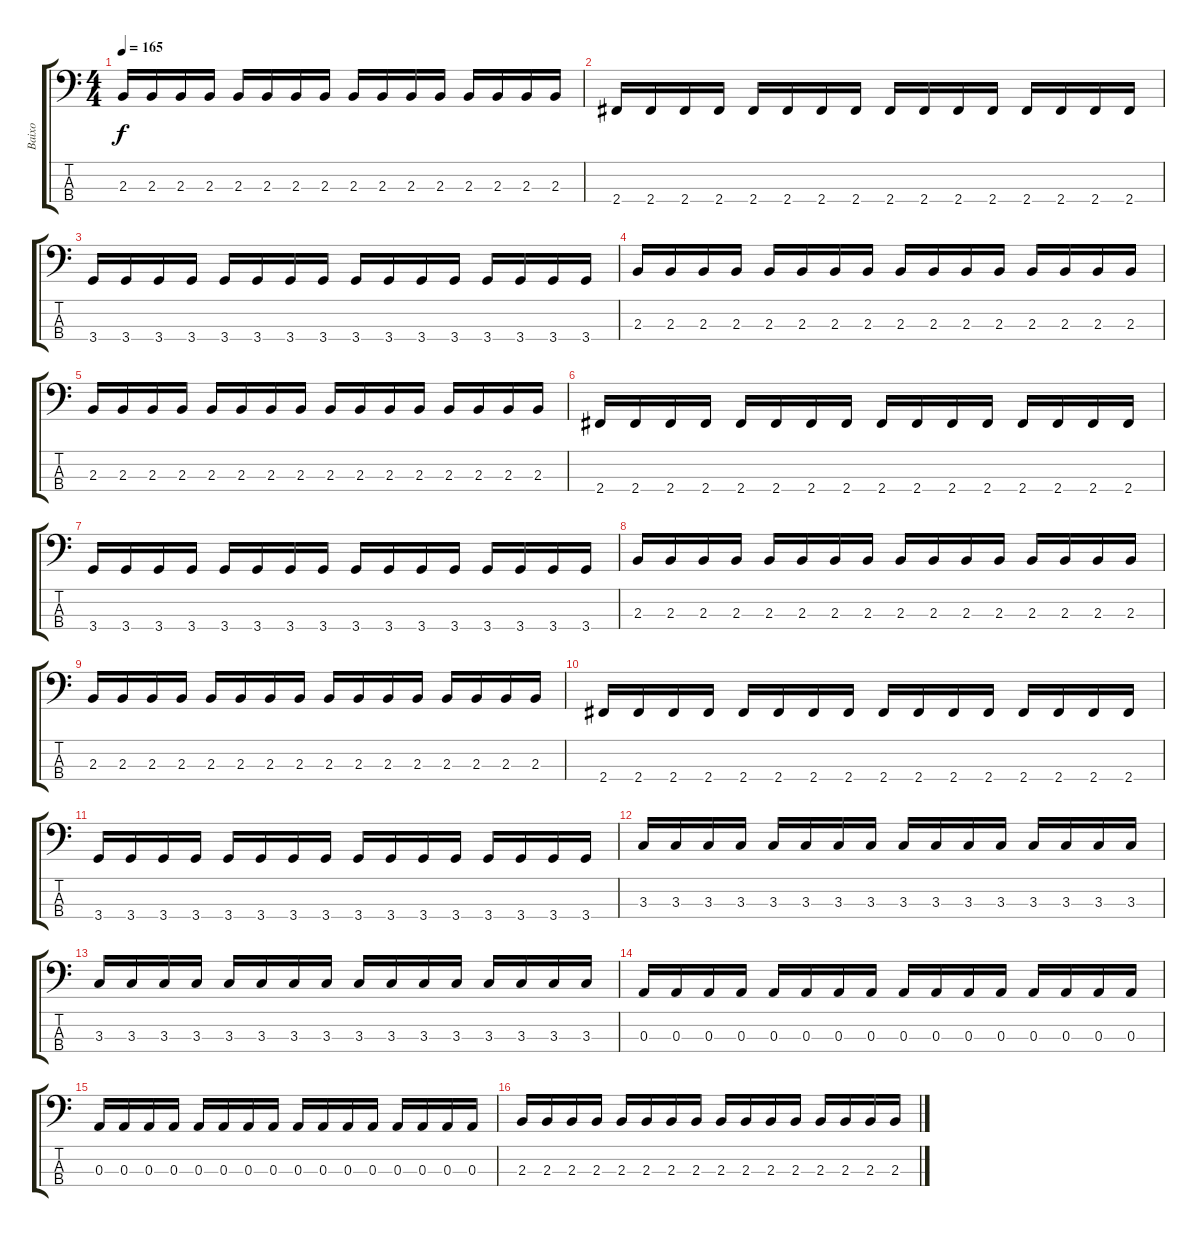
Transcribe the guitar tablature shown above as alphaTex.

\track ("Baixo" "Baixo") {instrument electricbassfinger}
\staff {score tabs}
\tuning (G2 D2 A1 E1) {hide}
\ts (4 4)
\tempo 165
\clef f4
\ks c
2.3.16{dy f} 2.3.16 2.3.16 2.3.16 2.3.16 2.3.16 2.3.16 2.3.16 2.3.16 2.3.16 2.3.16 2.3.16 2.3.16 2.3.16 2.3.16 2.3.16 |
2.4.16 2.4.16 2.4.16 2.4.16 2.4.16 2.4.16 2.4.16 2.4.16 2.4.16 2.4.16 2.4.16 2.4.16 2.4.16 2.4.16 2.4.16 2.4.16 |
3.4.16 3.4.16 3.4.16 3.4.16 3.4.16 3.4.16 3.4.16 3.4.16 3.4.16 3.4.16 3.4.16 3.4.16 3.4.16 3.4.16 3.4.16 3.4.16 |
2.3.16 2.3.16 2.3.16 2.3.16 2.3.16 2.3.16 2.3.16 2.3.16 2.3.16 2.3.16 2.3.16 2.3.16 2.3.16 2.3.16 2.3.16 2.3.16 |
2.3.16 2.3.16 2.3.16 2.3.16 2.3.16 2.3.16 2.3.16 2.3.16 2.3.16 2.3.16 2.3.16 2.3.16 2.3.16 2.3.16 2.3.16 2.3.16 |
2.4.16 2.4.16 2.4.16 2.4.16 2.4.16 2.4.16 2.4.16 2.4.16 2.4.16 2.4.16 2.4.16 2.4.16 2.4.16 2.4.16 2.4.16 2.4.16 |
3.4.16 3.4.16 3.4.16 3.4.16 3.4.16 3.4.16 3.4.16 3.4.16 3.4.16 3.4.16 3.4.16 3.4.16 3.4.16 3.4.16 3.4.16 3.4.16 |
2.3.16 2.3.16 2.3.16 2.3.16 2.3.16 2.3.16 2.3.16 2.3.16 2.3.16 2.3.16 2.3.16 2.3.16 2.3.16 2.3.16 2.3.16 2.3.16 |
2.3.16 2.3.16 2.3.16 2.3.16 2.3.16 2.3.16 2.3.16 2.3.16 2.3.16 2.3.16 2.3.16 2.3.16 2.3.16 2.3.16 2.3.16 2.3.16 |
2.4.16 2.4.16 2.4.16 2.4.16 2.4.16 2.4.16 2.4.16 2.4.16 2.4.16 2.4.16 2.4.16 2.4.16 2.4.16 2.4.16 2.4.16 2.4.16 |
3.4.16 3.4.16 3.4.16 3.4.16 3.4.16 3.4.16 3.4.16 3.4.16 3.4.16 3.4.16 3.4.16 3.4.16 3.4.16 3.4.16 3.4.16 3.4.16 |
3.3.16 3.3.16 3.3.16 3.3.16 3.3.16 3.3.16 3.3.16 3.3.16 3.3.16 3.3.16 3.3.16 3.3.16 3.3.16 3.3.16 3.3.16 3.3.16 |
3.3.16 3.3.16 3.3.16 3.3.16 3.3.16 3.3.16 3.3.16 3.3.16 3.3.16 3.3.16 3.3.16 3.3.16 3.3.16 3.3.16 3.3.16 3.3.16 |
0.3.16 0.3.16 0.3.16 0.3.16 0.3.16 0.3.16 0.3.16 0.3.16 0.3.16 0.3.16 0.3.16 0.3.16 0.3.16 0.3.16 0.3.16 0.3.16 |
0.3.16 0.3.16 0.3.16 0.3.16 0.3.16 0.3.16 0.3.16 0.3.16 0.3.16 0.3.16 0.3.16 0.3.16 0.3.16 0.3.16 0.3.16 0.3.16 |
2.3.16 2.3.16 2.3.16 2.3.16 2.3.16 2.3.16 2.3.16 2.3.16 2.3.16 2.3.16 2.3.16 2.3.16 2.3.16 2.3.16 2.3.16 2.3.16
